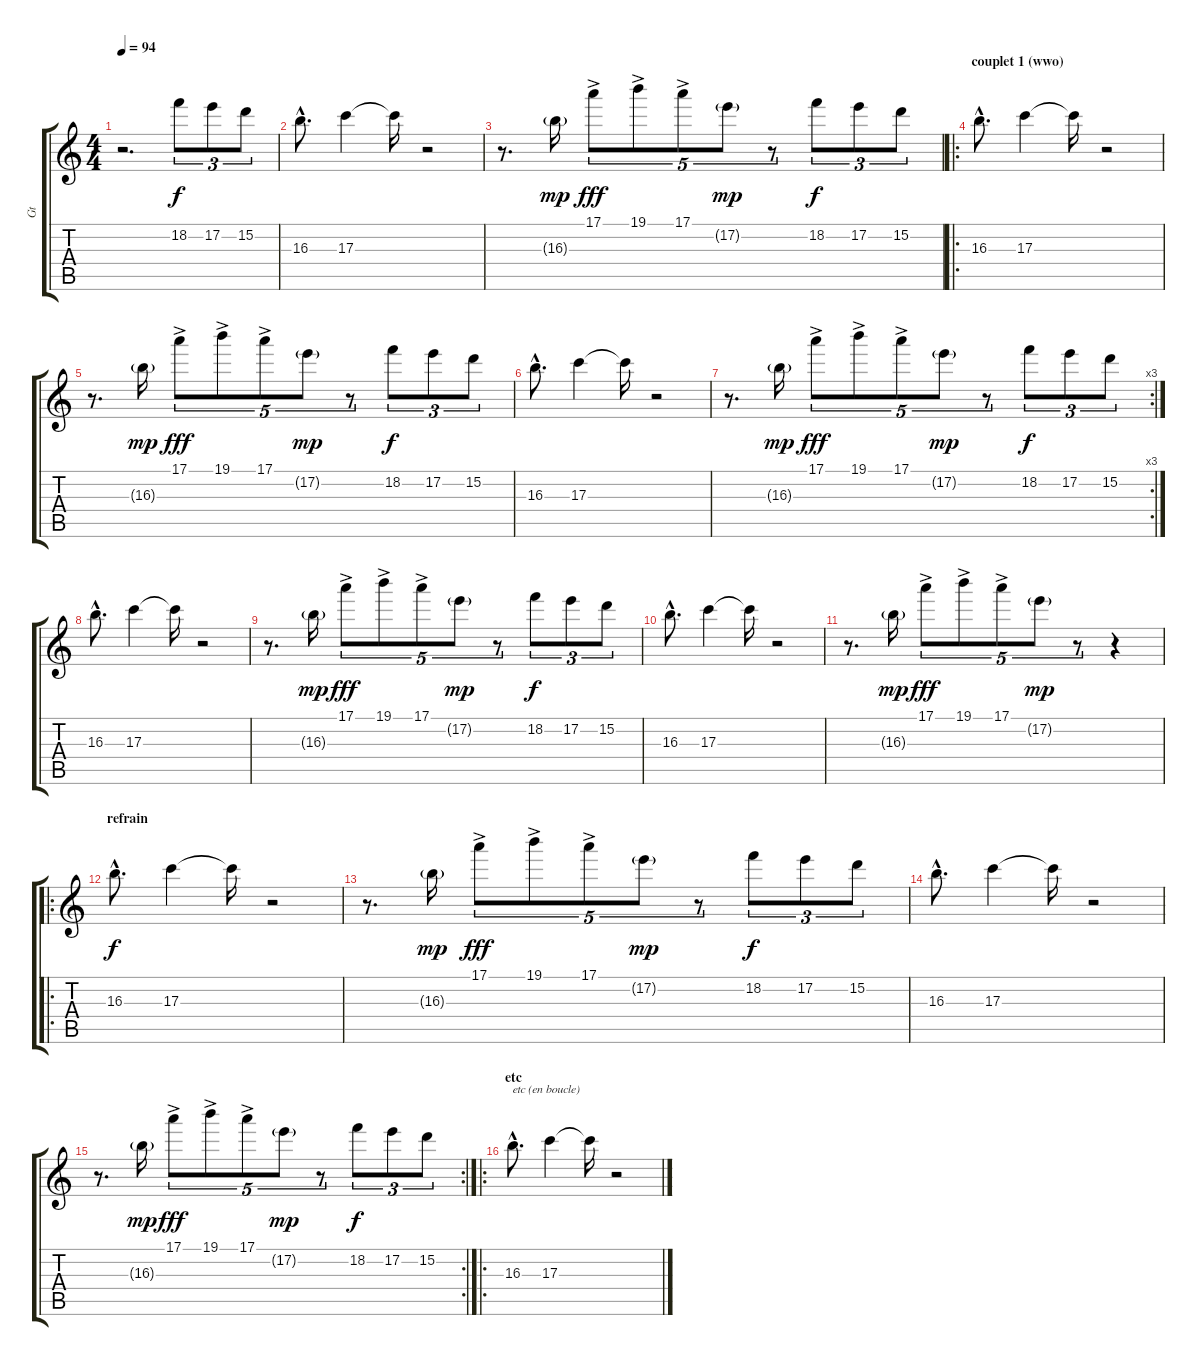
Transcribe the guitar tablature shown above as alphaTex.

\track ("Gt" "Gt") {instrument acousticguitarnylon}
\staff {score tabs}
\tuning (E4 B3 G3 D3 A2 E2) {hide}
\ts (4 4)
\tempo 94
\clef g2
\ks c
r.2{d dy f volume 9 instrument acousticguitarnylon} 18.2.8{tu (3 2)} 17.2.8{tu (3 2)} 15.2.8{tu (3 2)} |
16.3{hac}.8{d} 17.3.4 17.3{t}.16 r.2 |
r.8{d} 16.3{g}.16{dy mp} 17.1{ac}.8{tu (5 4) dy fff} 19.1{ac}.8{tu (5 4)} 17.1{ac}.8{tu (5 4)} 17.2{g}.8{tu (5 4) dy mp} r.8{tu (5 4)} 18.2.8{tu (3 2) dy f} 17.2.8{tu (3 2)} 15.2.8{tu (3 2)} |
\ro
\section ("" "couplet 1 (wwo)")
16.3{hac}.8{d} 17.3.4 17.3{t}.16 r.2 |
r.8{d} 16.3{g}.16{dy mp} 17.1{ac}.8{tu (5 4) dy fff} 19.1{ac}.8{tu (5 4)} 17.1{ac}.8{tu (5 4)} 17.2{g}.8{tu (5 4) dy mp} r.8{tu (5 4)} 18.2.8{tu (3 2) dy f} 17.2.8{tu (3 2)} 15.2.8{tu (3 2)} |
16.3{hac}.8{d} 17.3.4 17.3{t}.16 r.2 |
\rc 3
r.8{d} 16.3{g}.16{dy mp} 17.1{ac}.8{tu (5 4) dy fff} 19.1{ac}.8{tu (5 4)} 17.1{ac}.8{tu (5 4)} 17.2{g}.8{tu (5 4) dy mp} r.8{tu (5 4)} 18.2.8{tu (3 2) dy f} 17.2.8{tu (3 2)} 15.2.8{tu (3 2)} |
16.3{hac}.8{d} 17.3.4 17.3{t}.16 r.2 |
r.8{d} 16.3{g}.16{dy mp} 17.1{ac}.8{tu (5 4) dy fff} 19.1{ac}.8{tu (5 4)} 17.1{ac}.8{tu (5 4)} 17.2{g}.8{tu (5 4) dy mp} r.8{tu (5 4)} 18.2.8{tu (3 2) dy f} 17.2.8{tu (3 2)} 15.2.8{tu (3 2)} |
16.3{hac}.8{d} 17.3.4 17.3{t}.16 r.2 |
r.8{d} 16.3{g}.16{dy mp} 17.1{ac}.8{tu (5 4) dy fff} 19.1{ac}.8{tu (5 4)} 17.1{ac}.8{tu (5 4)} 17.2{g}.8{tu (5 4) dy mp} r.8{tu (5 4)} r.4 |
\ro
\section ("" "refrain")
16.3{hac}.8{d dy f} 17.3.4 17.3{t}.16 r.2 |
r.8{d} 16.3{g}.16{dy mp} 17.1{ac}.8{tu (5 4) dy fff} 19.1{ac}.8{tu (5 4)} 17.1{ac}.8{tu (5 4)} 17.2{g}.8{tu (5 4) dy mp} r.8{tu (5 4)} 18.2.8{tu (3 2) dy f} 17.2.8{tu (3 2)} 15.2.8{tu (3 2)} |
16.3{hac}.8{d} 17.3.4 17.3{t}.16 r.2 |
\rc 2
r.8{d} 16.3{g}.16{dy mp} 17.1{ac}.8{tu (5 4) dy fff} 19.1{ac}.8{tu (5 4)} 17.1{ac}.8{tu (5 4)} 17.2{g}.8{tu (5 4) dy mp} r.8{tu (5 4)} 18.2.8{tu (3 2) dy f} 17.2.8{tu (3 2)} 15.2.8{tu (3 2)} |
\ro
\section ("" "etc")
16.3{hac}.8{d txt "etc (en boucle)"} 17.3.4 17.3{t}.16 r.2
